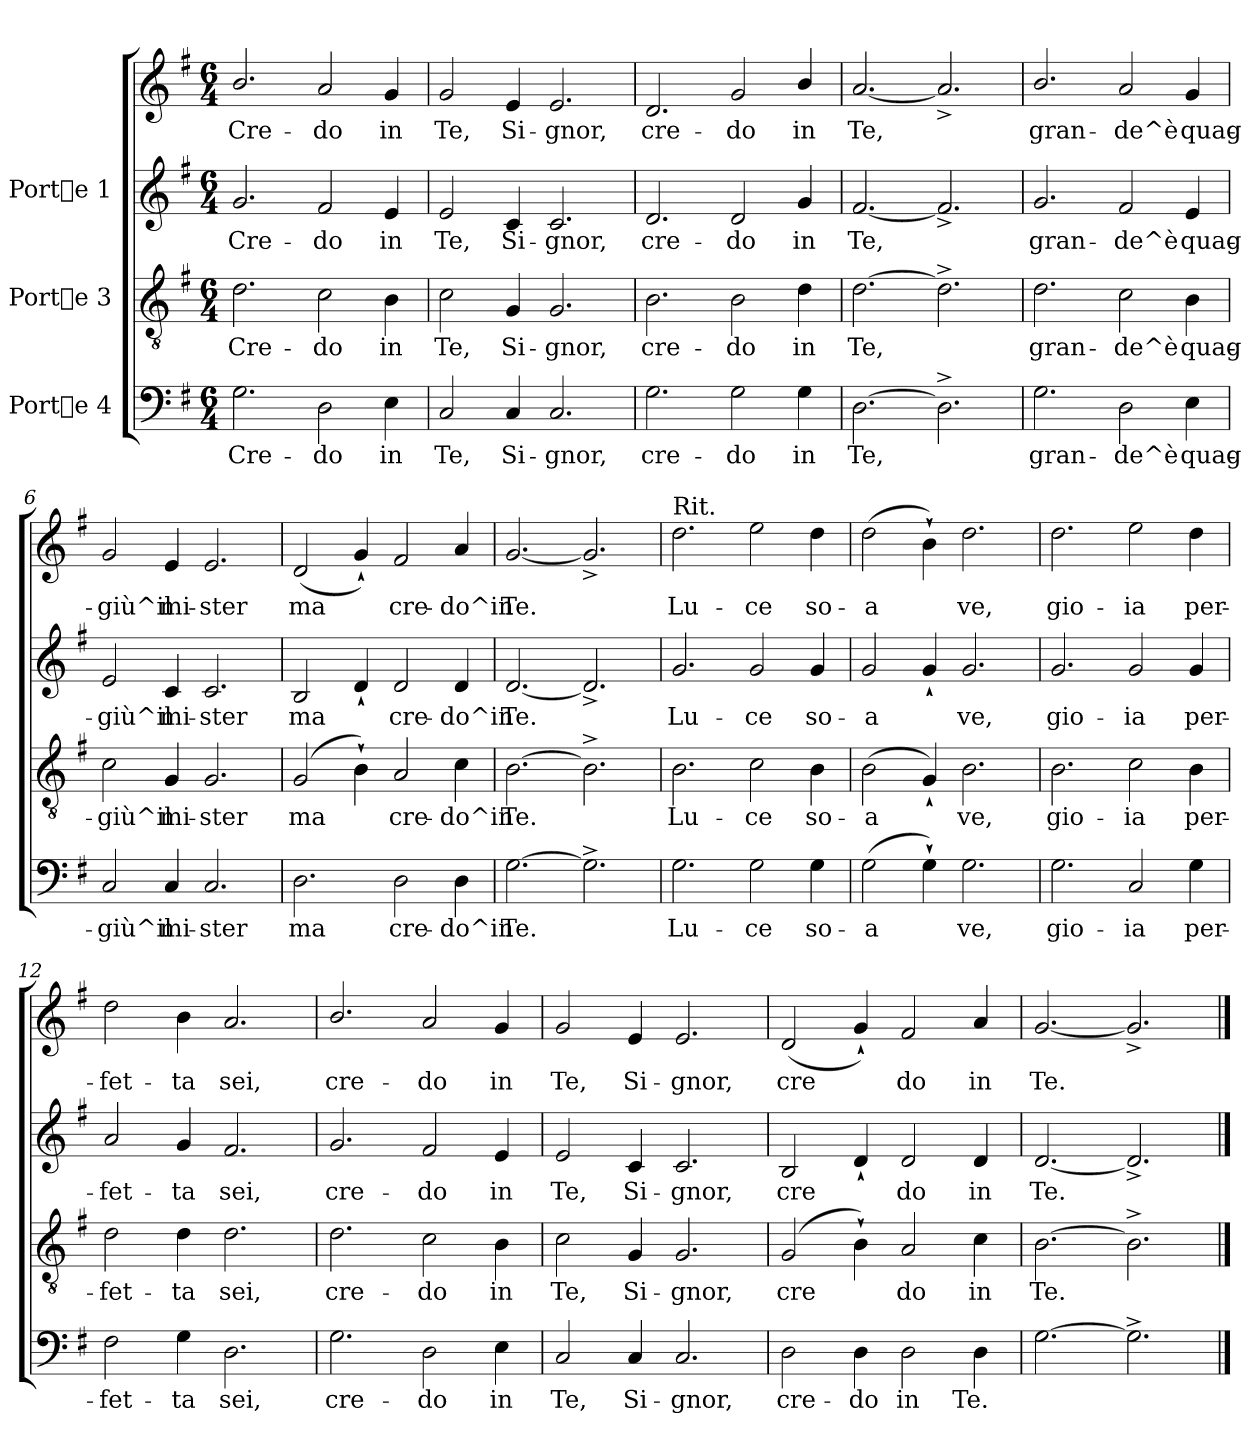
**kern	**text	**kern	**text	**kern	**text	**kern	**text
*part3	*part3	*part2	*part2	*part1	*part1	*part1	*part1
*staff4	*staff4	*staff3	*staff3	*staff2	*staff2	*staff1	*staff1
*I"Porte 4	*	*I"Porte 3	*	*I"Porte 1	*	*	*
!!LO:PB:g=z
*stria5	*	*stria5	*	*stria5	*	*stria5	*
*clefF4	*	*clefGv2	*	*clefG2	*	*clefG2	*
*k[f#]	*	*k[f#]	*	*k[f#]	*	*k[f#]	*
*G:	*	*G:	*	*G:	*	*G:	*
*M6/4	*	*M6/4	*	*M6/4	*	*M6/4	*
*MM113	*	*MM113	*	*MM113	*	*MM113	*
=1	=1	=1	=1	=1	=1	=1	=1
!	!LO:LY:b	!	!LO:LY:b	!	!LO:LY:b	!	!LO:LY:b
2.G\	Cre-	2.d\	Cre-	2.g/	Cre-	2.b/	Cre-
!	!LO:LY:b	!	!LO:LY:b	!	!LO:LY:b	!	!LO:LY:b
2D\	-do	2c\	-do	2f#/	-do	2a/	-do
!	!LO:LY:b	!	!LO:LY:b	!	!LO:LY:b	!	!LO:LY:b
4E\	in	4B\	in	4e/	in	4g/	in
=2	=2	=2	=2	=2	=2	=2	=2
!	!LO:LY:b	!	!LO:LY:b	!	!LO:LY:b	!	!LO:LY:b
2C/	Te,	2c\	Te,	2e/	Te,	2g/	Te,
!	!LO:LY:b	!	!LO:LY:b	!	!LO:LY:b	!	!LO:LY:b
4C/	Si-	4G/	Si-	4c/	Si-	4e/	Si-
!	!LO:LY:b	!	!LO:LY:b	!	!LO:LY:b	!	!LO:LY:b
2.C/	-gnor,	2.G/	-gnor,	2.c/	-gnor,	2.e/	-gnor,
=3	=3	=3	=3	=3	=3	=3	=3
!	!LO:LY:b	!	!LO:LY:b	!	!LO:LY:b	!	!LO:LY:b
2.G\	cre-	2.B\	cre-	2.d/	cre-	2.d/	cre-
!	!LO:LY:b	!	!LO:LY:b	!	!LO:LY:b	!	!LO:LY:b
2G\	-do	2B\	-do	2d/	-do	2g/	-do
!	!LO:LY:b	!	!LO:LY:b	!	!LO:LY:b	!	!LO:LY:b
4G\	in	4d\	in	4g/	in	4b/	in
=4	=4	=4	=4	=4	=4	=4	=4
!	!LO:LY:b	!	!LO:LY:b	!	!LO:LY:b	!	!LO:LY:b
[>2.D\	Te,	[>2.d\	Te,	[<2.f#/	Te,	[<2.a/	Te,
!	!LO:LY:b	!	!LO:LY:b	!	!LO:LY:b	!	!LO:LY:b
2.D^>\]	.	2.d^>\]	.	2.f#^</]	.	2.a^</]	.
=5	=5	=5	=5	=5	=5	=5	=5
!	!LO:LY:b	!	!LO:LY:b	!	!LO:LY:b	!	!LO:LY:b
2.G\	gran-	2.d\	gran-	2.g/	-gran-	2.b/	gran-
!	!LO:LY:b	!	!LO:LY:b	!	!LO:LY:b	!	!LO:LY:b
2D\	-de^è	2c\	-de^è	2f#/	-de^è	2a/	-de^è
!	!LO:LY:b	!	!LO:LY:b	!	!LO:LY:b	!	!LO:LY:b
4E\	quag-	4B\	quag-	4e/	quag-	4g/	quag-
!!LO:LB:g=z
=6	=6	=6	=6	=6	=6	=6	=6
!	!LO:LY:b	!	!LO:LY:b	!	!LO:LY:b	!	!LO:LY:b
2C/	-giù^il	2c\	-giù^il	2e/	giù^il	2g/	-giù^il
!	!LO:LY:b	!	!LO:LY:b	!	!LO:LY:b	!	!LO:LY:b
4C/	mi-	4G/	mi-	4c/	mi-	4e/	mi-
!	!LO:LY:b	!	!LO:LY:b	!	!LO:LY:b	!	!LO:LY:b
2.C/	-ster	2.G/	-ster	2.c/	-ster	2.e/	-ster
=7	=7	=7	=7	=7	=7	=7	=7
!	!LO:LY:b	!	!LO:LY:b	!	!LO:LY:b	!	!LO:LY:b
2.D\	ma	(>2G/	ma	2B/	ma	(>2d/	ma
!	!	!	!LO:LY:b	!	!LO:LY:b	!	!LO:LY:b
.	.	4B`>\)	.	4d`</	.	4g`</)	.
!	!LO:LY:b	!	!LO:LY:b	!	!LO:LY:b	!	!LO:LY:b
2D\	cre-	2A/	cre-	2d/	cre-	2f#/	cre-
!	!LO:LY:b	!	!LO:LY:b	!	!LO:LY:b	!	!LO:LY:b
4D\	-do^in	4c\	-do^in	4d/	-do^in	4a/	-do^in
=8	=8	=8	=8	=8	=8	=8	=8
!	!LO:LY:b	!	!LO:LY:b	!	!LO:LY:b	!	!LO:LY:b
[>2.G\	Te.	[>2.B\	Te.	[<2.d/	Te.	[<2.g/	Te.
!	!LO:LY:b	!	!LO:LY:b	!	!LO:LY:b	!	!LO:LY:b
2.G^>\]	.	2.B^>\]	.	2.d^</]	.	2.g^</]	.
=9	=9	=9	=9	=9	=9	=9	=9
!	!	!	!	!	!	!LO:TX:a:t=Rit.	!
!	!LO:LY:b	!	!LO:LY:b	!	!LO:LY:b	!	!LO:LY:b
2.G\	Lu-	2.B\	Lu-	2.g/	-Lu-	2.dd\	Lu-
!	!LO:LY:b	!	!LO:LY:b	!	!LO:LY:b	!	!LO:LY:b
2G\	-ce	2c\	-ce	2g/	-ce	2ee\	-ce
!	!LO:LY:b	!	!LO:LY:b	!	!LO:LY:b	!	!LO:LY:b
4G\	so-	4B\	so-	4g/	so-	4dd\	so-
=10	=10	=10	=10	=10	=10	=10	=10
!	!LO:LY:b	!	!LO:LY:b	!	!LO:LY:b	!	!LO:LY:b
(>2G\	-a-	(>2B\	-a-	2g/	a-	(>2dd\	-a-
!	!LO:LY:b	!	!LO:LY:b	!	!LO:LY:b	!	!LO:LY:b
4G`>\)	-	4G`</)	-	4g`</	-	4b`>\)	-
!	!LO:LY:b	!	!LO:LY:b	!	!LO:LY:b	!	!LO:LY:b
2.G\	ve,	2.B\	ve,	2.g/	ve,	2.dd\	ve,
!!LO:LB:g=z
=11	=11	=11	=11	=11	=11	=11	=11
!	!LO:LY:b	!	!LO:LY:b	!	!LO:LY:b	!	!LO:LY:b
2.G\	gio-	2.B\	gio-	2.g/	-gio-	2.dd\	gio-
!	!LO:LY:b	!	!LO:LY:b	!	!LO:LY:b	!	!LO:LY:b
2C/	-ia	2c\	-ia	2g/	-ia	2ee\	-ia
!	!LO:LY:b	!	!LO:LY:b	!	!LO:LY:b	!	!LO:LY:b
4G\	per-	4B\	per-	4g/	per-	4dd\	per-
=12	=12	=12	=12	=12	=12	=12	=12
!	!LO:LY:b	!	!LO:LY:b	!	!LO:LY:b	!	!LO:LY:b
2F#\	-fet-	2d\	-fet-	2a/	fet-	2dd\	-fet-
!	!LO:LY:b	!	!LO:LY:b	!	!LO:LY:b	!	!LO:LY:b
4G\	-ta	4d\	-ta	4g/	-ta	4b\	-ta
!	!LO:LY:b	!	!LO:LY:b	!	!LO:LY:b	!	!LO:LY:b
2.D\	sei,	2.d\	sei,	2.f#/	sei,	2.a/	sei,
=13	=13	=13	=13	=13	=13	=13	=13
!	!LO:LY:b	!	!LO:LY:b	!	!LO:LY:b	!	!LO:LY:b
2.G\	cre-	2.d\	cre-	2.g/	cre-	2.b/	cre-
!	!LO:LY:b	!	!LO:LY:b	!	!LO:LY:b	!	!LO:LY:b
2D\	-do	2c\	-do	2f#/	-do	2a/	-do
!	!LO:LY:b	!	!LO:LY:b	!	!LO:LY:b	!	!LO:LY:b
4E\	in	4B\	in	4e/	in	4g/	in
=14	=14	=14	=14	=14	=14	=14	=14
!	!LO:LY:b	!	!LO:LY:b	!	!LO:LY:b	!	!LO:LY:b
2C/	Te,	2c\	Te,	2e/	Te,	2g/	Te,
!	!LO:LY:b	!	!LO:LY:b	!	!LO:LY:b	!	!LO:LY:b
4C/	Si-	4G/	Si-	4c/	Si-	4e/	Si-
!	!LO:LY:b	!	!LO:LY:b	!	!LO:LY:b	!	!LO:LY:b
2.C/	-gnor,	2.G/	-gnor,	2.c/	-gnor,	2.e/	-gnor,
=15	=15	=15	=15	=15	=15	=15	=15
!	!LO:LY:b	!	!LO:LY:b	!	!LO:LY:b	!	!LO:LY:b
2D\	cre-	(>2G/	cre-	2B/	cre-	(>2d/	cre-
!	!LO:LY:b	!	!LO:LY:b	!	!LO:LY:b	!	!LO:LY:b
4D\	-do	4B`>\)	-	4d`</	-	4g`</)	-
!	!LO:LY:b	!	!LO:LY:b	!	!LO:LY:b	!	!LO:LY:b
2D\	in	2A/	do	2d/	do	2f#/	do
!	!LO:LY:b	!	!LO:LY:b	!	!LO:LY:b	!	!LO:LY:b
4D\	Te.	4c\	in	4d/	in	4a/	in
!!LO:PB:g=z
=16	=16	=16	=16	=16	=16	=16	=16
!	!	!	!LO:LY:b	!	!LO:LY:b	!	!LO:LY:b
[>2.G\	.	[>2.B\	Te.	[<2.d/	Te.	[<2.g/	Te.
!	!	!	!LO:LY:b	!	!LO:LY:b	!	!LO:LY:b
2.G^>\]	.	2.B^>\]	.	2.d^</]	.	2.g^</]	.
==	==	==	==	==	==	==	==
*-	*-	*-	*-	*-	*-	*-	*-
